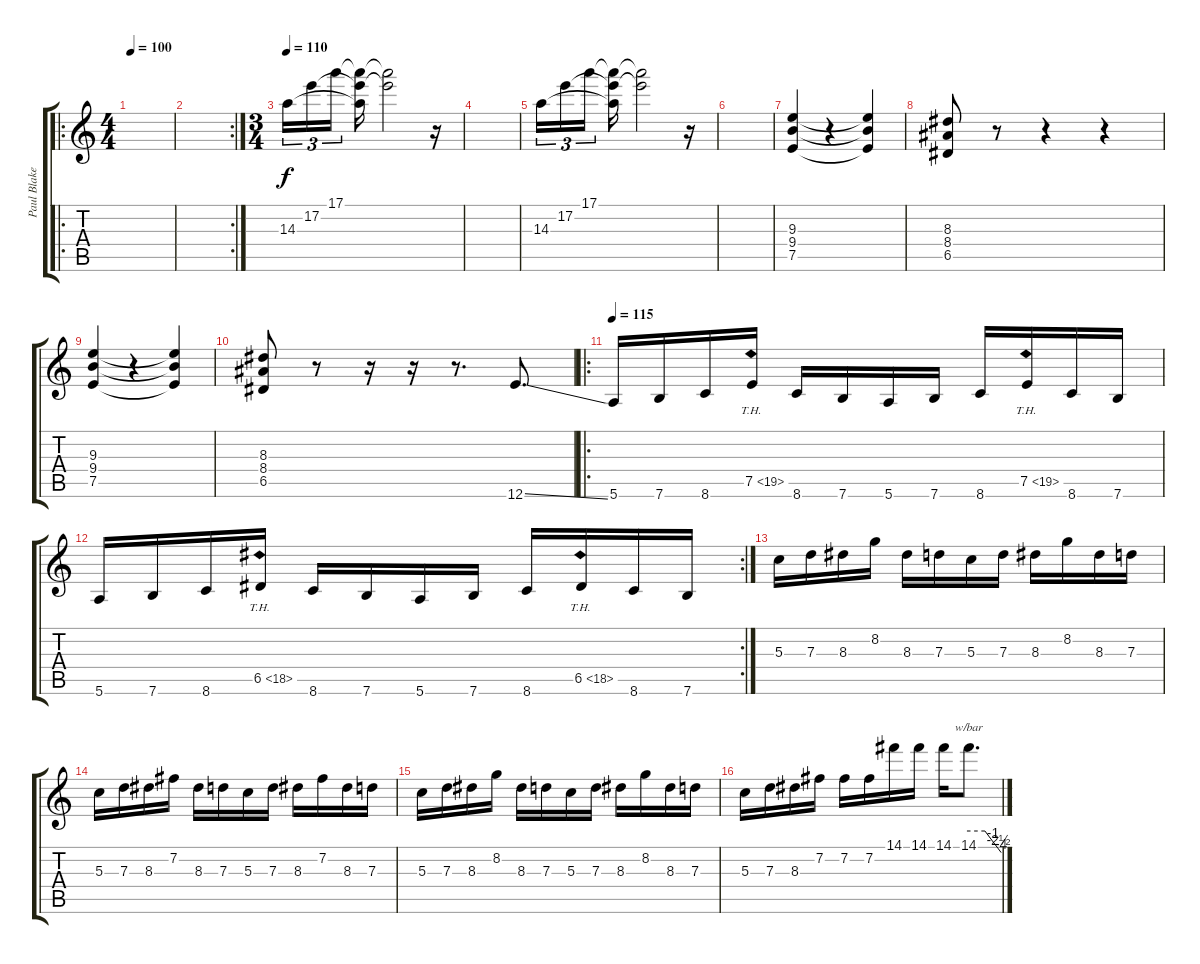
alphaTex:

\track ("Paul Blake" "Paul Blake") {instrument distortionguitar}
\staff {score tabs}
\tuning (E4 B3 G3 D3 A2 E2) {hide}
\ro
\ts (4 4)
\tempo 100
\tempo 110
\tempo 100
\clef g2
\ks c
|
\rc 2
|
\ts (3 4)
\tempo 110
14.3.16{tu (3 2) instrument slapbass1} 17.2.16{tu (3 2)} 17.1.16{tu (3 2)} (17.1{t} 17.2{t} 14.3{t}).16 (17.1{t} 17.2{t}).2 r.16 |
|
14.3.16{tu (3 2) instrument slapbass2} 17.2.16{tu (3 2)} 17.1.16{tu (3 2)} (17.1{t} 17.2{t} 14.3{t}).16 (17.1{t} 17.2{t}).2 r.16 |
|
(9.3 9.4 7.5).4{instrument distortionguitar} r.4 (9.3{t} 9.4{t} 7.5{t}).4 |
(8.3 8.4 6.5).8 r.8 r.4 r.4 |
(9.3 9.4 7.5).4 r.4 (9.3{t} 9.4{t} 7.5{t}).4 |
(8.3 8.4 6.5).8 r.8 r.16 r.16 r.8{d} 12.6{ss}.8{d} |
\ro
\tempo 115
5.6.16 7.6.16 8.6.16 7.5{th 12}.16 8.6.16 7.6.16 5.6.16 7.6.16 8.6.16 7.5{th 12}.16 8.6.16 7.6.16 |
\rc 2
5.6.16 7.6.16 8.6.16 6.5{th 12}.16 8.6.16 7.6.16 5.6.16 7.6.16 8.6.16 6.5{th 12}.16 8.6.16 7.6.16 |
5.3.16 7.3.16 8.3.16 8.2.16 8.3.16 7.3.16 5.3.16 7.3.16 8.3.16 8.2.16 8.3.16 7.3.16 |
5.3.16 7.3.16 8.3.16 7.2.16 8.3.16 7.3.16 5.3.16 7.3.16 8.3.16 7.2.16 8.3.16 7.3.16 |
5.3.16 7.3.16 8.3.16 8.2.16 8.3.16 7.3.16 5.3.16 7.3.16 8.3.16 8.2.16 8.3.16 7.3.16 |
5.3.16 7.3.16 8.3.16 7.2.16 7.2.16 7.2.16 14.1.16 14.1.16 14.1.16 14.1.8{d tbe (custom default 0 0 30 0 45 -4 55 -10 60 -16)}
